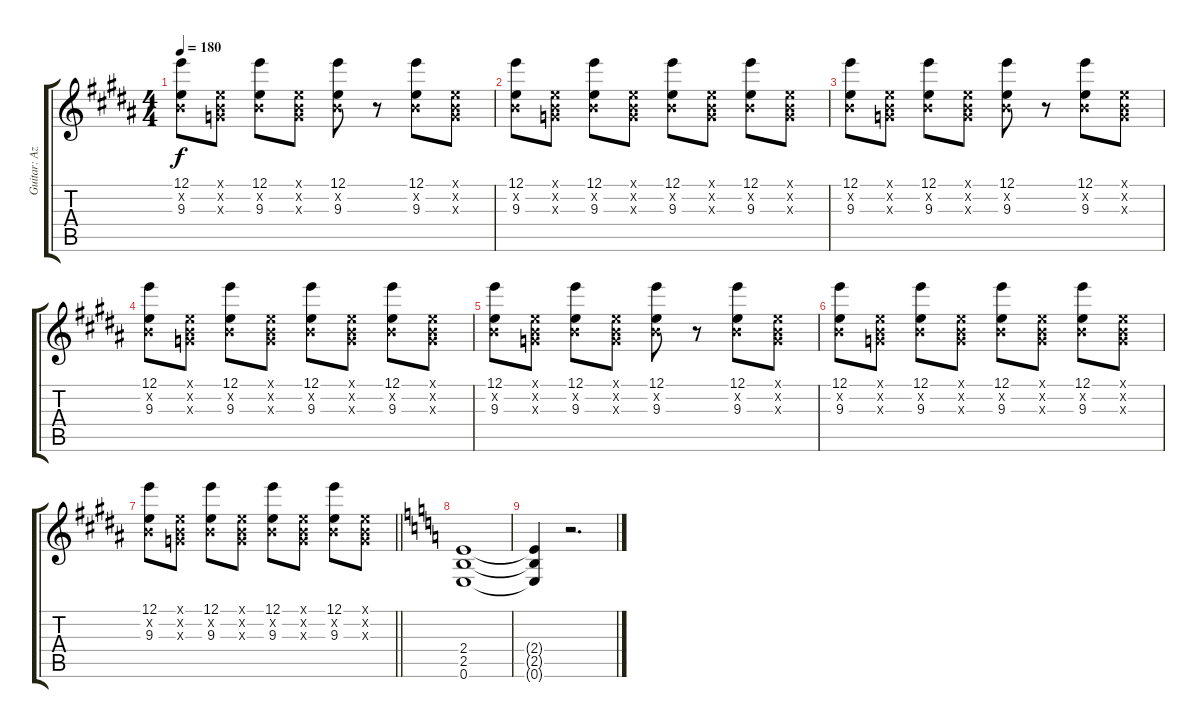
\track ("Guitar: Azu" "Guitar: Az") {instrument overdrivenguitar}
\staff {score tabs}
\tuning (E4 B3 G3 D3 A2 E2) {hide}
\ts (4 4)
\tempo 180
\clef g2
\ks b
(12.1 0.2{x} 9.3).8{dy f} (0.1{x} 0.2{x} 0.3{x}).8 (12.1 0.2{x} 9.3).8 (0.1{x} 0.2{x} 0.3{x}).8 (12.1 0.2{x} 9.3).8 r.8 (12.1 0.2{x} 9.3).8 (0.1{x} 0.2{x} 0.3{x}).8 |
(12.1 0.2{x} 9.3).8 (0.1{x} 0.2{x} 0.3{x}).8 (12.1 0.2{x} 9.3).8 (0.1{x} 0.2{x} 0.3{x}).8 (12.1 0.2{x} 9.3).8 (0.1{x} 0.2{x} 0.3{x}).8 (12.1 0.2{x} 9.3).8 (0.1{x} 0.2{x} 0.3{x}).8 |
(12.1 0.2{x} 9.3).8 (0.1{x} 0.2{x} 0.3{x}).8 (12.1 0.2{x} 9.3).8 (0.1{x} 0.2{x} 0.3{x}).8 (12.1 0.2{x} 9.3).8 r.8 (12.1 0.2{x} 9.3).8 (0.1{x} 0.2{x} 0.3{x}).8 |
(12.1 0.2{x} 9.3).8 (0.1{x} 0.2{x} 0.3{x}).8 (12.1 0.2{x} 9.3).8 (0.1{x} 0.2{x} 0.3{x}).8 (12.1 0.2{x} 9.3).8 (0.1{x} 0.2{x} 0.3{x}).8 (12.1 0.2{x} 9.3).8 (0.1{x} 0.2{x} 0.3{x}).8 |
(12.1 0.2{x} 9.3).8 (0.1{x} 0.2{x} 0.3{x}).8 (12.1 0.2{x} 9.3).8 (0.1{x} 0.2{x} 0.3{x}).8 (12.1 0.2{x} 9.3).8 r.8 (12.1 0.2{x} 9.3).8 (0.1{x} 0.2{x} 0.3{x}).8 |
(12.1 0.2{x} 9.3).8 (0.1{x} 0.2{x} 0.3{x}).8 (12.1 0.2{x} 9.3).8 (0.1{x} 0.2{x} 0.3{x}).8 (12.1 0.2{x} 9.3).8 (0.1{x} 0.2{x} 0.3{x}).8 (12.1 0.2{x} 9.3).8 (0.1{x} 0.2{x} 0.3{x}).8 |
\barLineRight lightlight
(12.1 0.2{x} 9.3).8 (0.1{x} 0.2{x} 0.3{x}).8 (12.1 0.2{x} 9.3).8 (0.1{x} 0.2{x} 0.3{x}).8 (12.1 0.2{x} 9.3).8 (0.1{x} 0.2{x} 0.3{x}).8 (12.1 0.2{x} 9.3).8 (0.1{x} 0.2{x} 0.3{x}).8 |
\ks c
(2.4 2.5 0.6).1 |
(2.4{t} 2.5{t} 0.6{t}).4 r.2{d}
